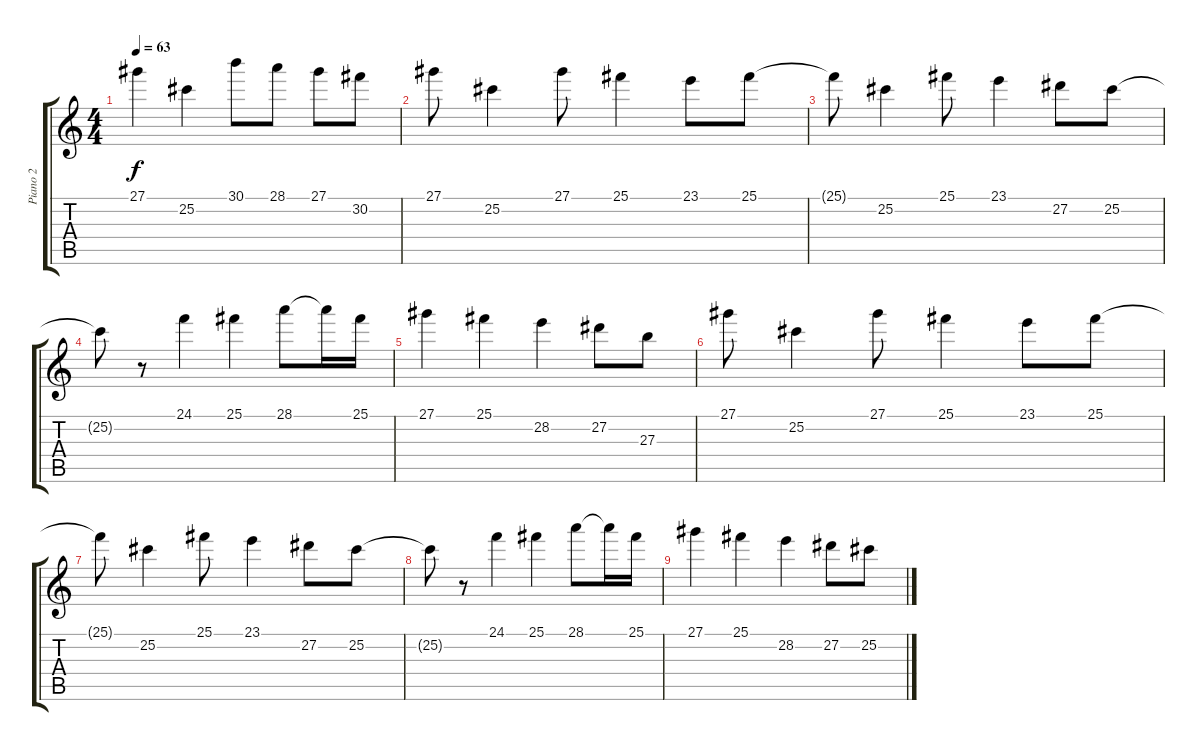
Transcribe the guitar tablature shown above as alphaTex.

\track ("Piano 2" "Piano 2") {instrument acousticgrandpiano}
\staff {score tabs}
\tuning (F4 C4 Ab3 Eb3 Bb2 Eb2) {hide}
\ts (4 4)
\tempo 63
\clef g2
\ks c
27.1.4{dy f} 25.2.4 30.1.8 28.1.8 27.1.8 30.2.8 |
27.1.8 25.2.4 27.1.8 25.1.4 23.1.8 25.1.8 |
25.1{t}.8 25.2.4 25.1.8 23.1.4 27.2.8 25.2.8 |
25.2{t}.8 r.8 24.1.4 25.1.4 28.1.8 28.1{t}.16 25.1.16 |
27.1.4 25.1.4 28.2.4 27.2.8 27.3.8 |
27.1.8 25.2.4 27.1.8 25.1.4 23.1.8 25.1.8 |
25.1{t}.8 25.2.4 25.1.8 23.1.4 27.2.8 25.2.8 |
25.2{t}.8 r.8 24.1.4 25.1.4 28.1.8 28.1{t}.16 25.1.16 |
27.1.4 25.1.4 28.2.4 27.2.8 25.2.8
